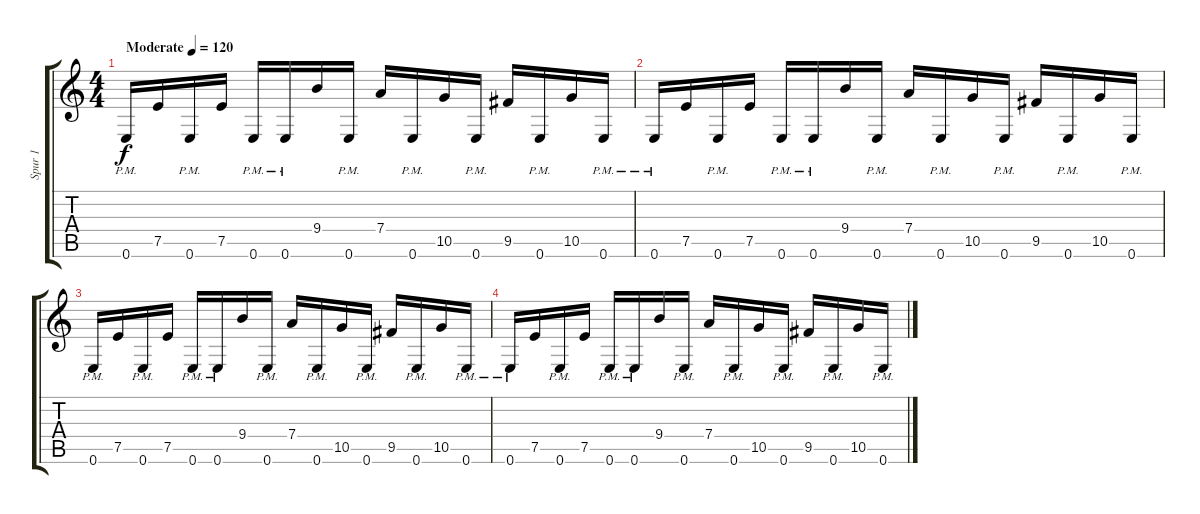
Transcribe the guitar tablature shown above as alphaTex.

\track ("Spur 1" "Spur 1") {instrument overdrivenguitar}
\staff {score tabs}
\tuning (E4 B3 G3 D3 A2 E2) {hide}
\ts (4 4)
\tempo (120 "Moderate")
\clef g2
\ks c
0.6{pm}.16{dy f instrument overdrivenguitar} 7.5.16 0.6{pm}.16 7.5.16 0.6{pm}.16 0.6{pm}.16 9.4.16 0.6{pm}.16 7.4.16 0.6{pm}.16 10.5.16 0.6{pm}.16 9.5.16 0.6{pm}.16 10.5.16 0.6{pm}.16 |
0.6{pm}.16 7.5.16 0.6{pm}.16 7.5.16 0.6{pm}.16 0.6{pm}.16 9.4.16 0.6{pm}.16 7.4.16 0.6{pm}.16 10.5.16 0.6{pm}.16 9.5.16 0.6{pm}.16 10.5.16 0.6{pm}.16 |
0.6{pm}.16 7.5.16 0.6{pm}.16 7.5.16 0.6{pm}.16 0.6{pm}.16 9.4.16 0.6{pm}.16 7.4.16 0.6{pm}.16 10.5.16 0.6{pm}.16 9.5.16 0.6{pm}.16 10.5.16 0.6{pm}.16 |
0.6{pm}.16 7.5.16 0.6{pm}.16 7.5.16 0.6{pm}.16 0.6{pm}.16 9.4.16 0.6{pm}.16 7.4.16 0.6{pm}.16 10.5.16 0.6{pm}.16 9.5.16 0.6{pm}.16 10.5.16 0.6{pm}.16
